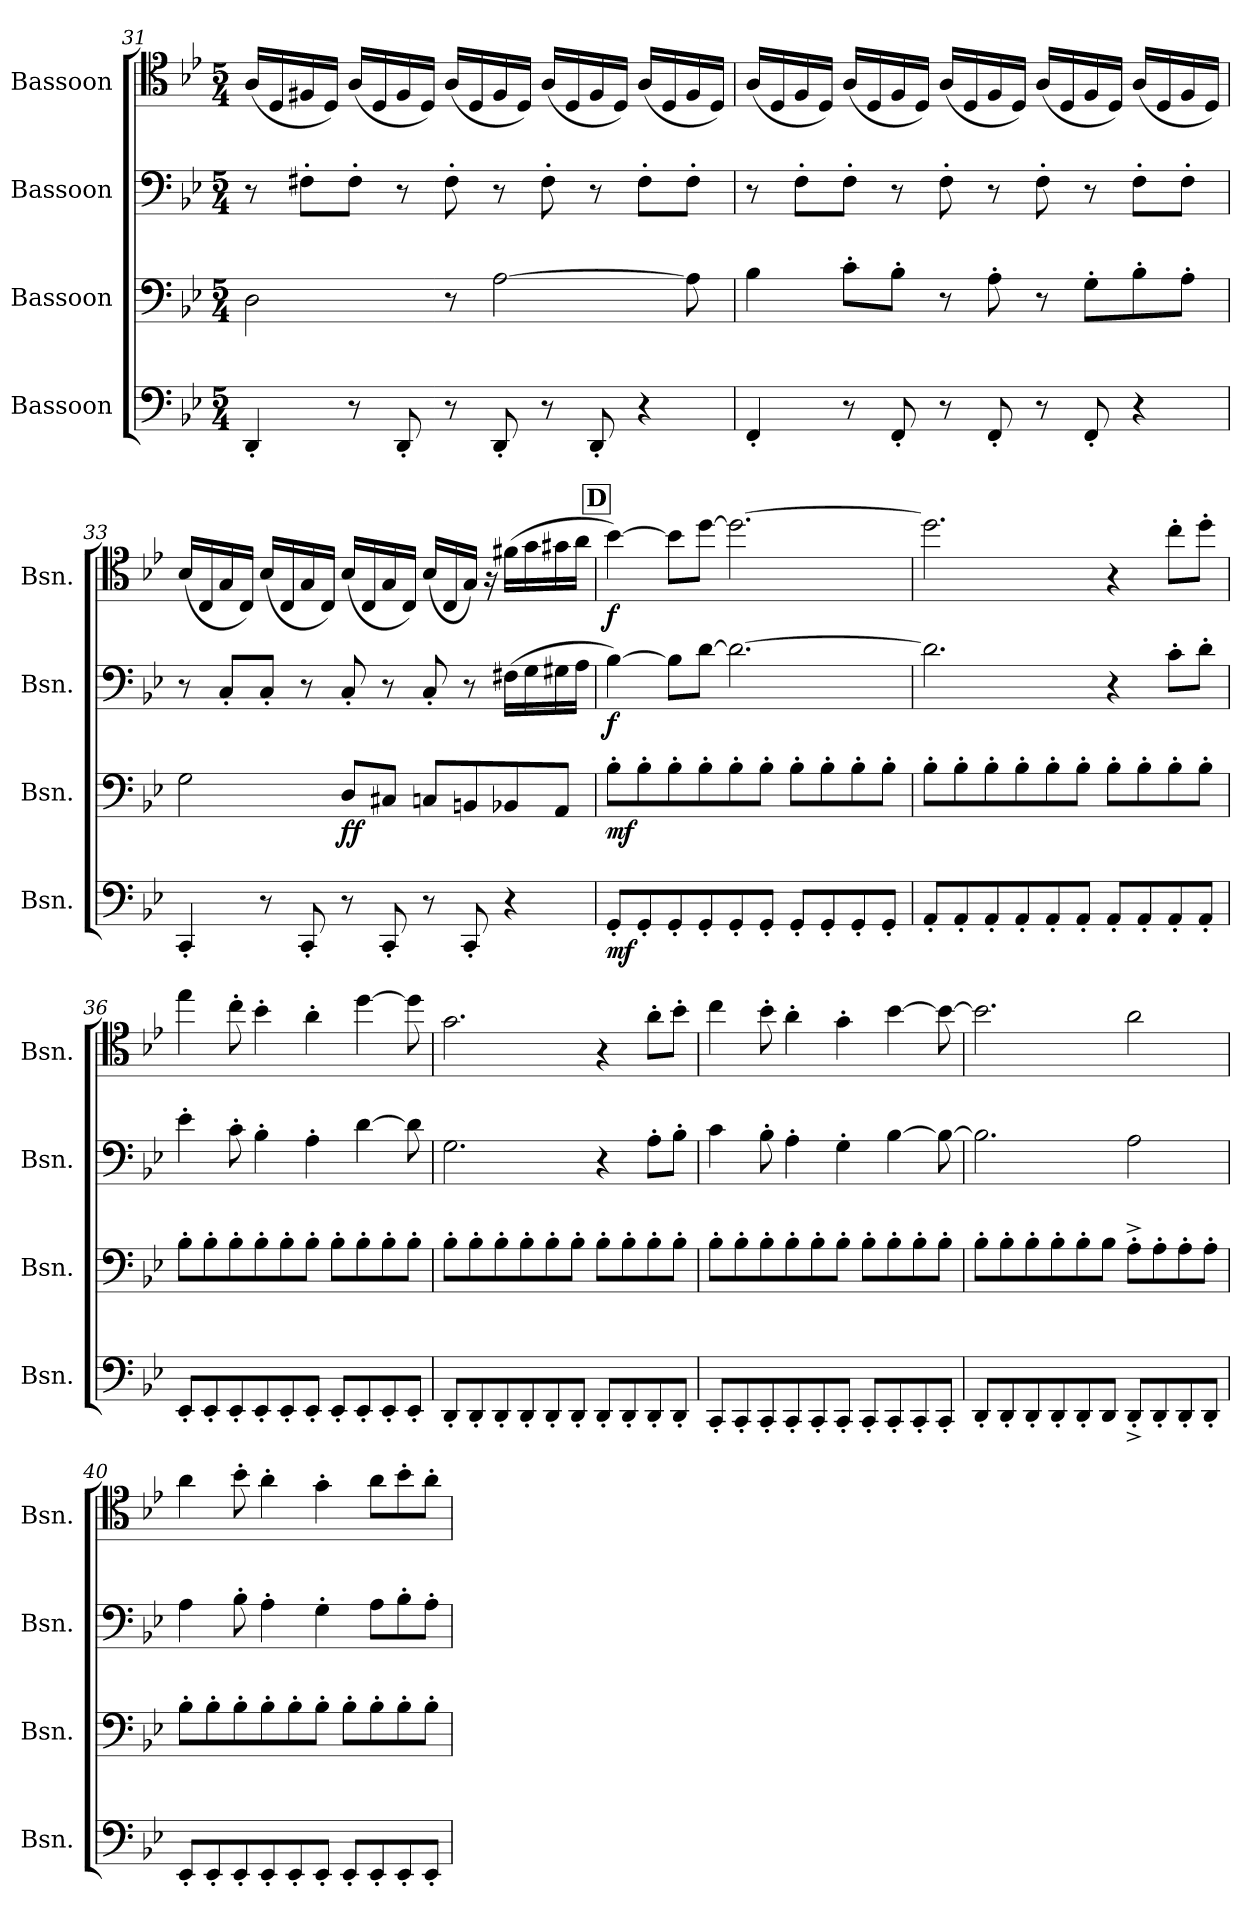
**kern	**dynam	**kern	**dynam	**kern	**dynam	**kern	**dynam
*part4	*part4	*part3	*part3	*part2	*part2	*part1	*part1
*staff4	*staff4	*staff3	*staff3	*staff2	*staff2	*staff1	*staff1
*I"Bassoon	*	*I"Bassoon	*	*I"Bassoon	*	*I"Bassoon	*
*I'Bsn.	*	*I'Bsn.	*	*I'Bsn.	*	*I'Bsn.	*
*clefF4	*	*clefF4	*	*clefF4	*	*clefC4	*
*k[b-e-]	*	*k[b-e-]	*	*k[b-e-]	*	*k[b-e-]	*
*M5/4	*	*M5/4	*	*M5/4	*	*M5/4	*
=31	=31	=31	=31	=31	=31	=31	=31
4DD'/	.	2D\	.	8r	.	(<16A/LL	.
.	.	.	.	.	.	16D/	.
.	.	.	.	8F#X'\L	.	16F#X/	.
.	.	.	.	.	.	16D/JJ)	.
8r	.	.	.	8F#'\J	.	(<16A/LL	.
.	.	.	.	.	.	16D/	.
8DD'/	.	.	.	8r	.	16F#/	.
.	.	.	.	.	.	16D/JJ)	.
8r	.	8r	.	8F#'\	.	(<16A/LL	.
.	.	.	.	.	.	16D/	.
8DD'/	.	[2A\	.	8r	.	16F#/	.
.	.	.	.	.	.	16D/JJ)	.
8r	.	.	.	8F#'\	.	(<16A/LL	.
.	.	.	.	.	.	16D/	.
8DD'/	.	.	.	8r	.	16F#/	.
.	.	.	.	.	.	16D/JJ)	.
4r	.	.	.	8F#'\L	.	(<16A/LL	.
.	.	.	.	.	.	16D/	.
.	.	8A\]	.	8F#'\J	.	16F#/	.
.	.	.	.	.	.	16D/JJ)	.
!!LO:LB:g=z
=32	=32	=32	=32	=32	=32	=32	=32
4FF'/	.	4B-\	.	8r	.	(<16A/LL	.
.	.	.	.	.	.	16D/	.
.	.	.	.	8F'\L	.	16F/	.
.	.	.	.	.	.	16D/JJ)	.
8r	.	8c'\L	.	8F'\J	.	(<16A/LL	.
.	.	.	.	.	.	16D/	.
8FF'/	.	8B-'\J	.	8r	.	16F/	.
.	.	.	.	.	.	16D/JJ)	.
8r	.	8r	.	8F'\	.	(<16A/LL	.
.	.	.	.	.	.	16D/	.
8FF'/	.	8A'\	.	8r	.	16F/	.
.	.	.	.	.	.	16D/JJ)	.
8r	.	8r	.	8F'\	.	(<16A/LL	.
.	.	.	.	.	.	16D/	.
8FF'/	.	8G'\L	.	8r	.	16F/	.
.	.	.	.	.	.	16D/JJ)	.
4r	.	8B-'\	.	8F'\L	.	(<16A/LL	.
.	.	.	.	.	.	16D/	.
.	.	8A'\J	.	8F'\J	.	16F/	.
.	.	.	.	.	.	16D/JJ)	.
=33	=33	=33	=33	=33	=33	=33	=33
4CC'/	.	2G\	.	8r	.	(<16B-/LL	.
.	.	.	.	.	.	16C/	.
.	.	.	.	8C'/L	.	16G/	.
.	.	.	.	.	.	16C/JJ)	.
8r	.	.	.	8C'/J	.	(<16B-/LL	.
.	.	.	.	.	.	16C/	.
8CC'/	.	.	.	8r	.	16G/	.
.	.	.	.	.	.	16C/JJ)	.
!	!	!	!LO:DY:b	!	!	!	!
8r	.	8D/L	ff	8C'/	.	(<16B-/LL	.
.	.	.	.	.	.	16C/	.
8CC'/	.	8C#X/J	.	8r	.	16G/	.
.	.	.	.	.	.	16C/JJ)	.
8r	.	8Cn/L	.	8C'/	.	(<16B-/LL	.
.	.	.	.	.	.	16C/	.
8CC'/	.	8BBn/	.	8r	.	16G/JJ)	.
.	.	.	.	.	.	16r	.
4r	.	8BB-X/	.	(>16F#X\LL	.	(>16f#X\LL	.
.	.	.	.	16G\	.	16g\	.
.	.	8AA/J	.	16G#X\	.	16g#X\	.
.	.	.	.	16A\JJ	.	16a\JJ	.
!!LO:LB:g=z
!!LO:REH:place=s1:a:B:fs=14:t=D
=34	=34	=34	=34	=34	=34	=34	=34
!	!LO:DY:b	!	!LO:DY:b	!	!LO:DY:b	!	!LO:DY:b
8GG'/L	mf	8B-'\L	mf	[4B-\)	f	[4b-\)	f
8GG'/	.	8B-'\	.	.	.	.	.
8GG'/	.	8B-'\	.	8B-\L]	.	8b-\L]	.
8GG'/	.	8B-'\	.	[8d\J	.	[8dd\J	.
8GG'/	.	8B-'\	.	2.d\_	.	2.dd\_	.
8GG'/J	.	8B-'\J	.	.	.	.	.
8GG'/L	.	8B-'\L	.	.	.	.	.
8GG'/	.	8B-'\	.	.	.	.	.
8GG'/	.	8B-'\	.	.	.	.	.
8GG'/J	.	8B-'\J	.	.	.	.	.
=35	=35	=35	=35	=35	=35	=35	=35
8AA'/L	.	8B-'\L	.	2.d\]	.	2.dd\]	.
8AA'/	.	8B-'\	.	.	.	.	.
8AA'/	.	8B-'\	.	.	.	.	.
8AA'/	.	8B-'\	.	.	.	.	.
8AA'/	.	8B-'\	.	.	.	.	.
8AA'/J	.	8B-'\J	.	.	.	.	.
8AA'/L	.	8B-'\L	.	4r	.	4r	.
8AA'/	.	8B-'\	.	.	.	.	.
8AA'/	.	8B-'\	.	8c'\L	.	8cc'\L	.
8AA'/J	.	8B-'\J	.	8d'\J	.	8dd'\J	.
=36	=36	=36	=36	=36	=36	=36	=36
8EE-'/L	.	8B-'\L	.	4e-'\	.	4ee-\	.
8EE-'/	.	8B-'\	.	.	.	.	.
8EE-'/	.	8B-'\	.	8c'\	.	8cc'\	.
8EE-'/	.	8B-'\	.	4B-'\	.	4b-'\	.
8EE-'/	.	8B-'\	.	.	.	.	.
8EE-'/J	.	8B-'\J	.	4A'\	.	4a'\	.
8EE-'/L	.	8B-'\L	.	.	.	.	.
8EE-'/	.	8B-'\	.	[4d\	.	[4dd\	.
8EE-'/	.	8B-'\	.	.	.	.	.
8EE-'/J	.	8B-'\J	.	8d\]	.	8dd\]	.
=37	=37	=37	=37	=37	=37	=37	=37
8DD'/L	.	8B-'\L	.	2.G\	.	2.g\	.
8DD'/	.	8B-'\	.	.	.	.	.
8DD'/	.	8B-'\	.	.	.	.	.
8DD'/	.	8B-'\	.	.	.	.	.
8DD'/	.	8B-'\	.	.	.	.	.
8DD'/J	.	8B-'\J	.	.	.	.	.
8DD'/L	.	8B-'\L	.	4r	.	4r	.
8DD'/	.	8B-'\	.	.	.	.	.
8DD'/	.	8B-'\	.	8A'\L	.	8a'\L	.
8DD'/J	.	8B-'\J	.	8B-'\J	.	8b-'\J	.
!!LO:LB:g=z
=38	=38	=38	=38	=38	=38	=38	=38
8CC'/L	.	8B-'\L	.	4c\	.	4cc\	.
8CC'/	.	8B-'\	.	.	.	.	.
8CC'/	.	8B-'\	.	8B-'\	.	8b-'\	.
8CC'/	.	8B-'\	.	4A'\	.	4a'\	.
8CC'/	.	8B-'\	.	.	.	.	.
8CC'/J	.	8B-'\J	.	4G'\	.	4g'\	.
8CC'/L	.	8B-'\L	.	.	.	.	.
8CC'/	.	8B-'\	.	[4B-\	.	[4b-\	.
8CC'/	.	8B-'\	.	.	.	.	.
8CC'/J	.	8B-'\J	.	8B-\_	.	8b-\_	.
=39	=39	=39	=39	=39	=39	=39	=39
8DD'/L	.	8B-'\L	.	2.B-\]	.	2.b-\]	.
8DD'/	.	8B-'\	.	.	.	.	.
8DD'/	.	8B-'\	.	.	.	.	.
8DD'/	.	8B-'\	.	.	.	.	.
8DD'/	.	8B-'\	.	.	.	.	.
8DD/J	.	8B-\J	.	.	.	.	.
8DD'^/L	.	8A'^\L	.	2A\	.	2a\	.
8DD'/	.	8A'\	.	.	.	.	.
8DD'/	.	8A'\	.	.	.	.	.
8DD'/J	.	8A'\J	.	.	.	.	.
=40	=40	=40	=40	=40	=40	=40	=40
8EE-'/L	.	8B-'\L	.	4A\	.	4a\	.
8EE-'/	.	8B-'\	.	.	.	.	.
8EE-'/	.	8B-'\	.	8B-'\	.	8b-'\	.
8EE-'/	.	8B-'\	.	4A'\	.	4a'\	.
8EE-'/	.	8B-'\	.	.	.	.	.
8EE-'/J	.	8B-'\J	.	4G'\	.	4g'\	.
8EE-'/L	.	8B-'\L	.	.	.	.	.
8EE-'/	.	8B-'\	.	8A\L	.	8a\L	.
8EE-'/	.	8B-'\	.	8B-'\	.	8b-'\	.
8EE-'/J	.	8B-'\J	.	8A'\J	.	8a'\J	.
=	=	=	=	=	=	=	=
*-	*-	*-	*-	*-	*-	*-	*-
